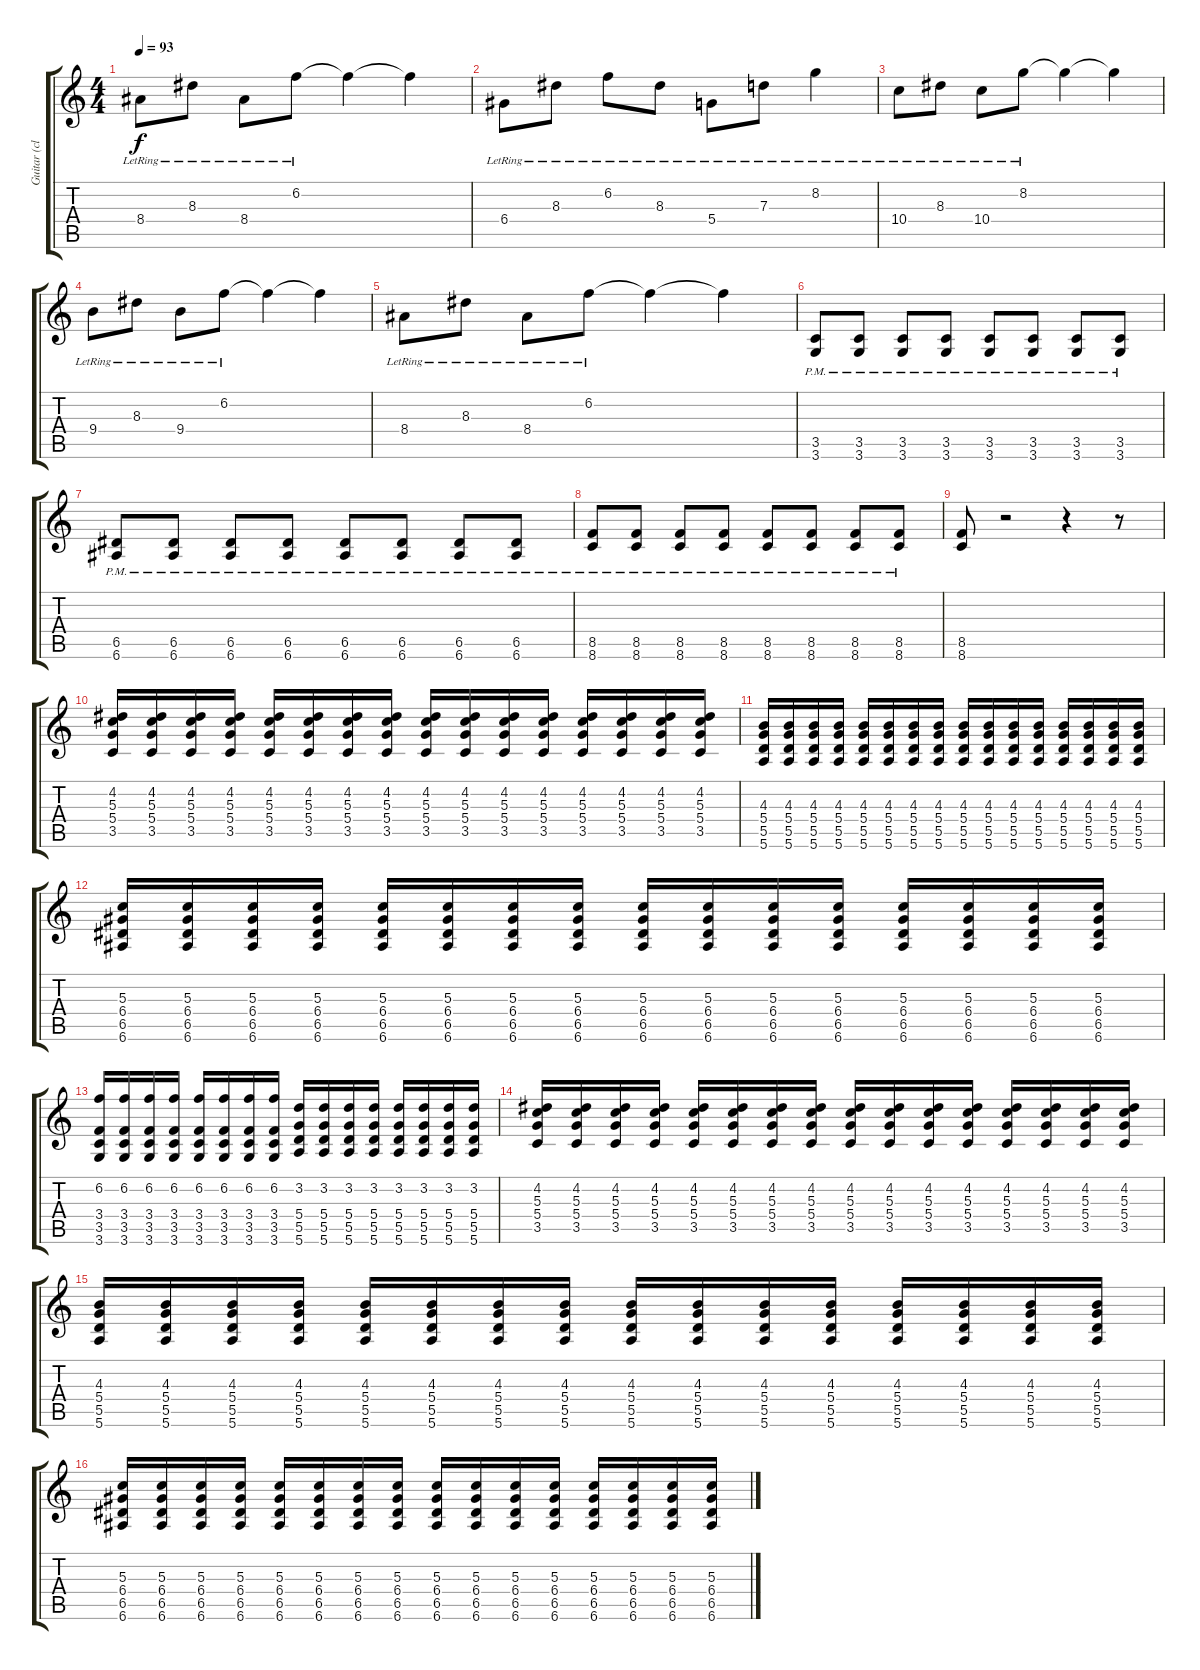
\track ("Guitar (clean, dist)" "Guitar (cl") {instrument electricguitarclean}
\staff {score tabs}
\tuning (E4 B3 G3 D3 A2 E2) {hide}
\ts (4 4)
\tempo 93
\clef g2
\ks c
8.4{lr}.8{dy f} 8.3{lr}.8 8.4{lr}.8 6.2{lr}.8 6.2{t}.4 6.2{t}.4 |
6.4{lr}.8 8.3{lr}.8 6.2{lr}.8 8.3{lr}.8 5.4{lr}.8 7.3{lr}.8 8.2{lr}.4 |
10.4{lr}.8{instrument electricguitarclean} 8.3{lr}.8 10.4{lr}.8 8.2{lr}.8 8.2{t}.4 8.2{t}.4 |
9.4{lr}.8 8.3{lr}.8 9.4{lr}.8 6.2{lr}.8 6.2{t}.4 6.2{t}.4 |
8.4{lr}.8 8.3{lr}.8 8.4{lr}.8 6.2{lr}.8 6.2{t}.4 6.2{t}.4 |
(3.5{pm} 3.6).8{volume 9 instrument distortionguitar} (3.5{pm} 3.6).8 (3.5{pm} 3.6).8 (3.5{pm} 3.6).8 (3.5{pm} 3.6).8 (3.5{pm} 3.6).8 (3.5{pm} 3.6{pm}).8 (3.5{pm} 3.6{pm}).8 |
(6.5{pm} 6.6).8{volume 10} (6.5{pm} 6.6).8 (6.5{pm} 6.6).8 (6.5{pm} 6.6).8 (6.5{pm} 6.6).8 (6.5{pm} 6.6).8 (6.5{pm} 6.6).8 (6.5{pm} 6.6).8 |
(8.5{pm} 8.6).8{volume 14} (8.5{pm} 8.6).8 (8.5{pm} 8.6).8 (8.5{pm} 8.6).8 (8.5{pm} 8.6).8 (8.5{pm} 8.6).8 (8.5{pm} 8.6).8 (8.5{pm} 8.6).8 |
(8.5 8.6).8{volume 16} r.2 r.4 r.8 |
(4.2 5.3 5.4 3.5).16 (4.2 5.3 5.4 3.5).16 (4.2 5.3 5.4 3.5).16 (4.2 5.3 5.4 3.5).16 (4.2 5.3 5.4 3.5).16 (4.2 5.3 5.4 3.5).16 (4.2 5.3 5.4 3.5).16 (4.2 5.3 5.4 3.5).16 (4.2 5.3 5.4 3.5).16 (4.2 5.3 5.4 3.5).16 (4.2 5.3 5.4 3.5).16 (4.2 5.3 5.4 3.5).16 (4.2 5.3 5.4 3.5).16 (4.2 5.3 5.4 3.5).16 (4.2 5.3 5.4 3.5).16 (4.2 5.3 5.4 3.5).16 |
(4.3 5.4 5.5 5.6).16 (4.3 5.4 5.5 5.6).16 (4.3 5.4 5.5 5.6).16 (4.3 5.4 5.5 5.6).16 (4.3 5.4 5.5 5.6).16 (4.3 5.4 5.5 5.6).16 (4.3 5.4 5.5 5.6).16 (4.3 5.4 5.5 5.6).16 (4.3 5.4 5.5 5.6).16 (4.3 5.4 5.5 5.6).16 (4.3 5.4 5.5 5.6).16 (4.3 5.4 5.5 5.6).16 (4.3 5.4 5.5 5.6).16 (4.3 5.4 5.5 5.6).16 (4.3 5.4 5.5 5.6).16 (4.3 5.4 5.5 5.6).16 |
(5.3 6.4 6.5 6.6).16 (5.3 6.4 6.5 6.6).16 (5.3 6.4 6.5 6.6).16 (5.3 6.4 6.5 6.6).16 (5.3 6.4 6.5 6.6).16 (5.3 6.4 6.5 6.6).16 (5.3 6.4 6.5 6.6).16 (5.3 6.4 6.5 6.6).16 (5.3 6.4 6.5 6.6).16 (5.3 6.4 6.5 6.6).16 (5.3 6.4 6.5 6.6).16 (5.3 6.4 6.5 6.6).16 (5.3 6.4 6.5 6.6).16 (5.3 6.4 6.5 6.6).16 (5.3 6.4 6.5 6.6).16 (5.3 6.4 6.5 6.6).16 |
(6.2 3.4 3.5 3.6).16 (6.2 3.4 3.5 3.6).16 (6.2 3.4 3.5 3.6).16 (6.2 3.4 3.5 3.6).16 (6.2 3.4 3.5 3.6).16 (6.2 3.4 3.5 3.6).16 (6.2 3.4 3.5 3.6).16 (6.2 3.4 3.5 3.6).16 (3.2 5.4 5.5 5.6).16 (3.2 5.4 5.5 5.6).16 (3.2 5.4 5.5 5.6).16 (3.2 5.4 5.5 5.6).16 (3.2 5.4 5.5 5.6).16 (3.2 5.4 5.5 5.6).16 (3.2 5.4 5.5 5.6).16 (3.2 5.4 5.5 5.6).16 |
(4.2 5.3 5.4 3.5).16 (4.2 5.3 5.4 3.5).16 (4.2 5.3 5.4 3.5).16 (4.2 5.3 5.4 3.5).16 (4.2 5.3 5.4 3.5).16 (4.2 5.3 5.4 3.5).16 (4.2 5.3 5.4 3.5).16 (4.2 5.3 5.4 3.5).16 (4.2 5.3 5.4 3.5).16 (4.2 5.3 5.4 3.5).16 (4.2 5.3 5.4 3.5).16 (4.2 5.3 5.4 3.5).16 (4.2 5.3 5.4 3.5).16 (4.2 5.3 5.4 3.5).16 (4.2 5.3 5.4 3.5).16 (4.2 5.3 5.4 3.5).16 |
(4.3 5.4 5.5 5.6).16 (4.3 5.4 5.5 5.6).16 (4.3 5.4 5.5 5.6).16 (4.3 5.4 5.5 5.6).16 (4.3 5.4 5.5 5.6).16 (4.3 5.4 5.5 5.6).16 (4.3 5.4 5.5 5.6).16 (4.3 5.4 5.5 5.6).16 (4.3 5.4 5.5 5.6).16 (4.3 5.4 5.5 5.6).16 (4.3 5.4 5.5 5.6).16 (4.3 5.4 5.5 5.6).16 (4.3 5.4 5.5 5.6).16 (4.3 5.4 5.5 5.6).16 (4.3 5.4 5.5 5.6).16 (4.3 5.4 5.5 5.6).16 |
(5.3 6.4 6.5 6.6).16 (5.3 6.4 6.5 6.6).16 (5.3 6.4 6.5 6.6).16 (5.3 6.4 6.5 6.6).16 (5.3 6.4 6.5 6.6).16 (5.3 6.4 6.5 6.6).16 (5.3 6.4 6.5 6.6).16 (5.3 6.4 6.5 6.6).16 (5.3 6.4 6.5 6.6).16 (5.3 6.4 6.5 6.6).16 (5.3 6.4 6.5 6.6).16 (5.3 6.4 6.5 6.6).16 (5.3 6.4 6.5 6.6).16 (5.3 6.4 6.5 6.6).16 (5.3 6.4 6.5 6.6).16 (5.3 6.4 6.5 6.6).16
